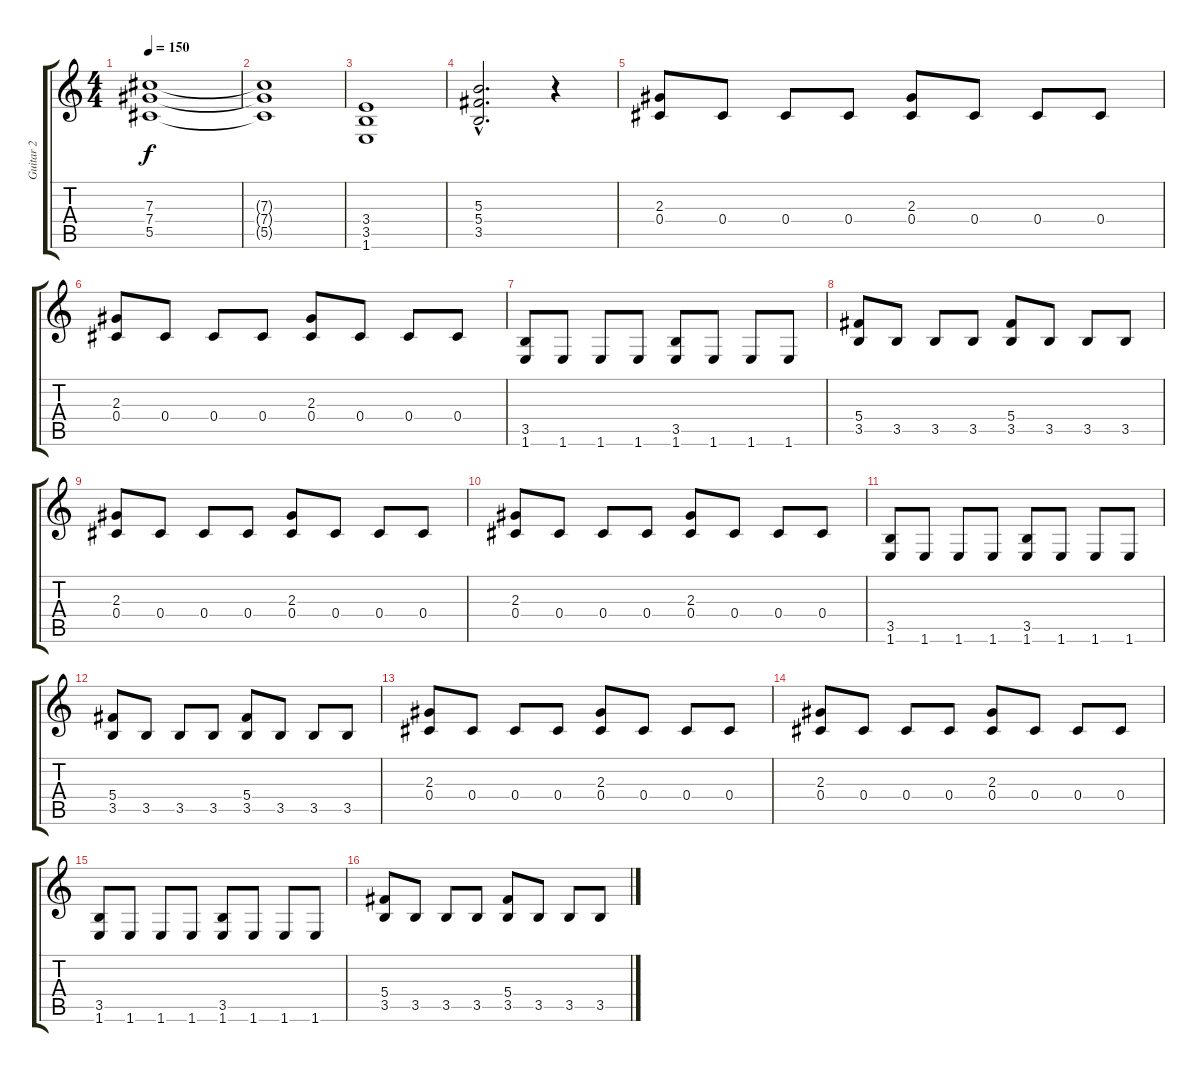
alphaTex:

\track ("Guitar 2" "Guitar 2") {instrument distortionguitar}
\staff {score tabs}
\tuning (Eb4 Bb3 Gb3 Db3 Ab2 Eb2) {hide}
\ts (4 4)
\tempo 150
\clef g2
\ks c
(7.3 7.4 5.5).1{dy f} |
(7.3{t} 7.4{t} 5.5{t}).1 |
(3.4 3.5 1.6).1 |
(5.3{hac} 5.4{hac} 3.5{hac}).2{d} r.4 |
(2.3 0.4).8 0.4.8 0.4.8 0.4.8 (2.3 0.4).8 0.4.8 0.4.8 0.4.8 |
(2.3 0.4).8 0.4.8 0.4.8 0.4.8 (2.3 0.4).8 0.4.8 0.4.8 0.4.8 |
(3.5 1.6).8 1.6.8 1.6.8 1.6.8 (3.5 1.6).8 1.6.8 1.6.8 1.6.8 |
(5.4 3.5).8 3.5.8 3.5.8 3.5.8 (5.4 3.5).8 3.5.8 3.5.8 3.5.8 |
(2.3 0.4).8 0.4.8 0.4.8 0.4.8 (2.3 0.4).8 0.4.8 0.4.8 0.4.8 |
(2.3 0.4).8 0.4.8 0.4.8 0.4.8 (2.3 0.4).8 0.4.8 0.4.8 0.4.8 |
(3.5 1.6).8 1.6.8 1.6.8 1.6.8 (3.5 1.6).8 1.6.8 1.6.8 1.6.8 |
(5.4 3.5).8 3.5.8 3.5.8 3.5.8 (5.4 3.5).8 3.5.8 3.5.8 3.5.8 |
(2.3 0.4).8 0.4.8 0.4.8 0.4.8 (2.3 0.4).8 0.4.8 0.4.8 0.4.8 |
(2.3 0.4).8 0.4.8 0.4.8 0.4.8 (2.3 0.4).8 0.4.8 0.4.8 0.4.8 |
(3.5 1.6).8 1.6.8 1.6.8 1.6.8 (3.5 1.6).8 1.6.8 1.6.8 1.6.8 |
(5.4 3.5).8 3.5.8 3.5.8 3.5.8 (5.4 3.5).8 3.5.8 3.5.8 3.5.8
